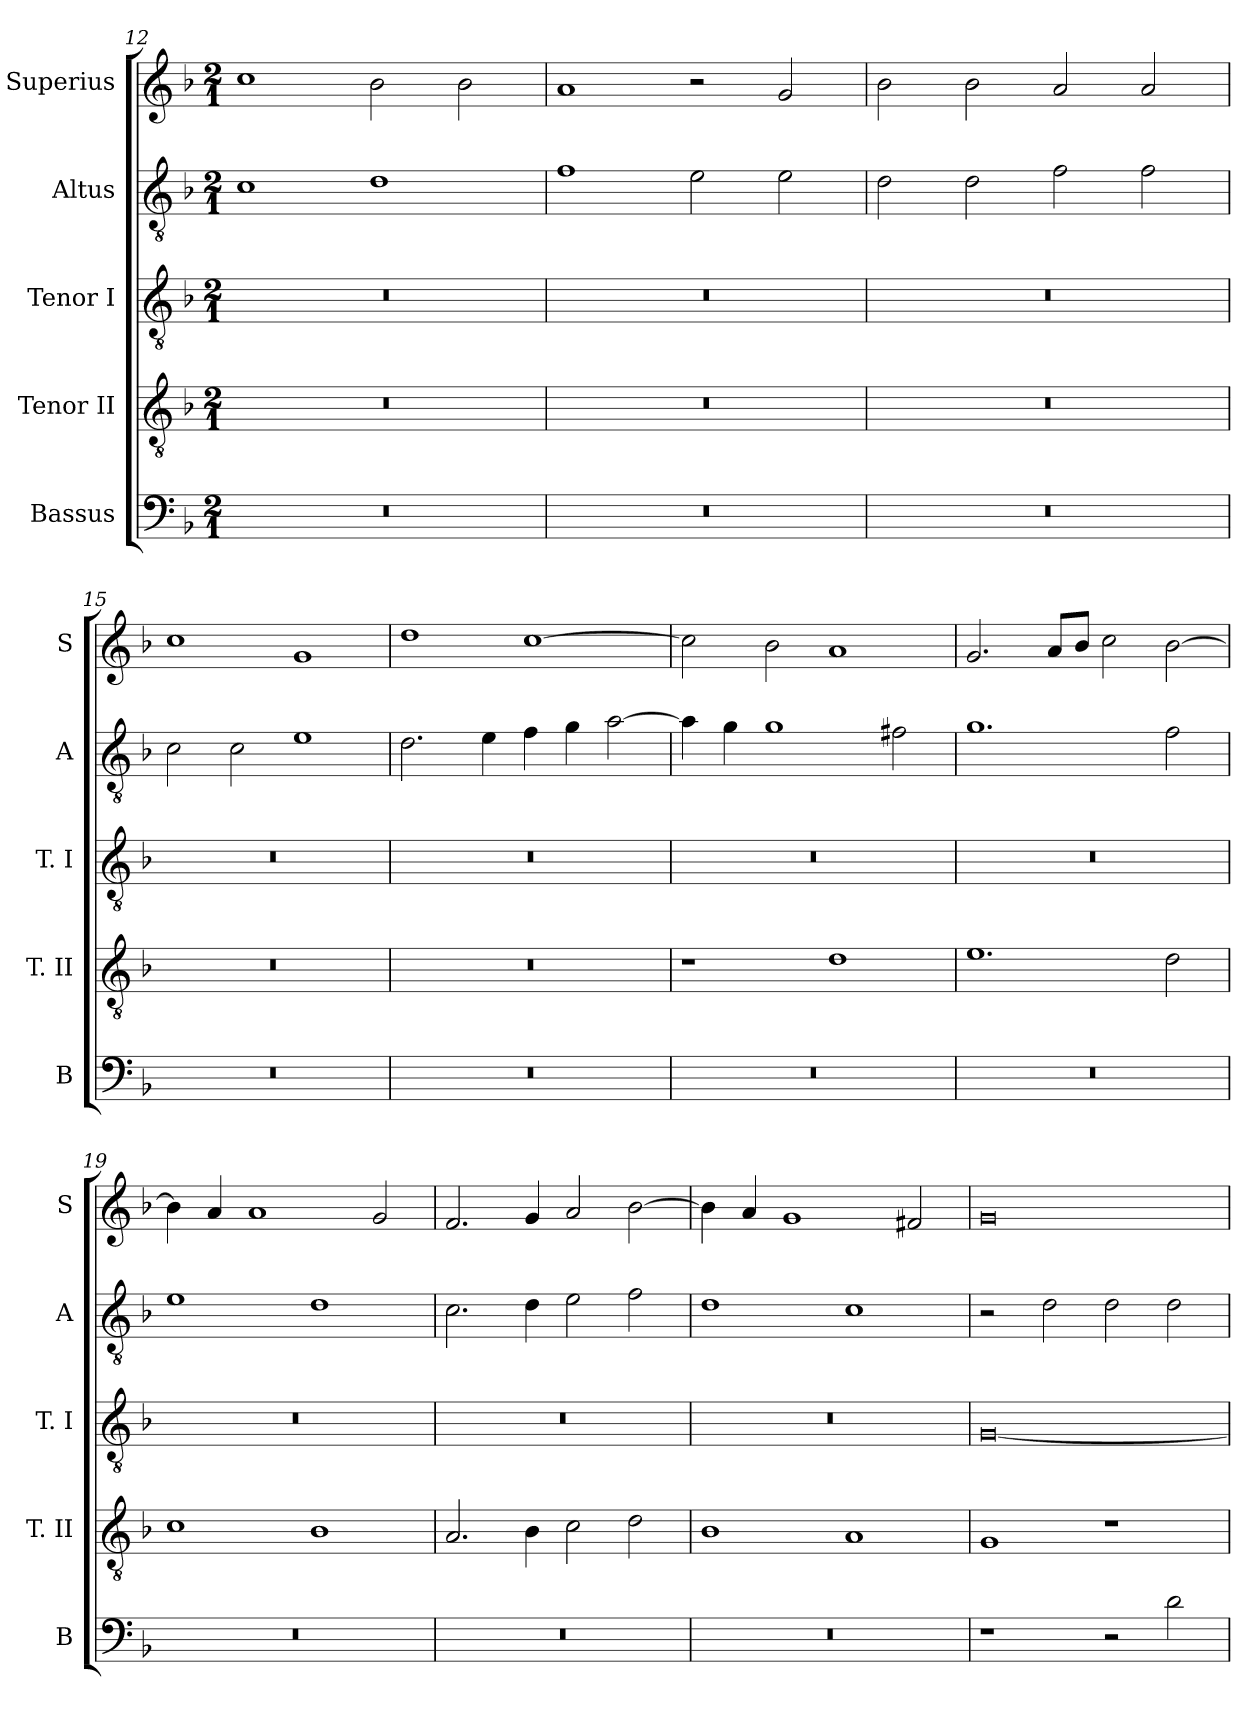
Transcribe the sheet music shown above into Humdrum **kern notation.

**kern	**kern	**kern	**kern	**kern
*part5	*part4	*part3	*part2	*part1
*staff5	*staff4	*staff3	*staff2	*staff1
*I"Bassus	*I"Tenor II	*I"Tenor I	*I"Altus	*I"Superius
*I'B	*I'T. II	*I'T. I	*I'A	*I'S
*clefF4	*clefGv2	*clefGv2	*clefGv2	*clefG2
*k[b-]	*k[b-]	*k[b-]	*k[b-]	*k[b-]
*F:	*F:	*F:	*F:	*F:
*M2/1	*M2/1	*M2/1	*M2/1	*M2/1
=12	=12	=12	=12	=12
0r	0r	0r	1c	1cc
.	.	.	1d	2b-
.	.	.	.	2b-
=13	=13	=13	=13	=13
0r	0r	0r	1f	1a
.	.	.	2e	2r
.	.	.	2e	2g
=14	=14	=14	=14	=14
0r	0r	0r	2d	2b-
.	.	.	2d	2b-
.	.	.	2f	2a
.	.	.	2f	2a
=15	=15	=15	=15	=15
0r	0r	0r	2c	1cc
.	.	.	2c	.
.	.	.	1e	1g
=16	=16	=16	=16	=16
0r	0r	0r	2.d	1dd
.	.	.	4e	.
.	.	.	4f	[1cc
.	.	.	4g	.
.	.	.	[2a	.
=17	=17	=17	=17	=17
0r	1r	0r	4a]	2cc]
.	.	.	4g	.
.	.	.	1g	2b-
.	1d	.	.	1a
.	.	.	2f#X	.
=18	=18	=18	=18	=18
0r	1.e	0r	1.g	2.g
.	.	.	.	8aL
.	.	.	.	8b-J
.	.	.	.	2cc
.	2d	.	2f	[2b-
=19	=19	=19	=19	=19
0r	1c	0r	1e	4b-]
.	.	.	.	4a
.	.	.	.	1a
.	1B-	.	1d	.
.	.	.	.	2g
=20	=20	=20	=20	=20
0r	2.A	0r	2.c	2.f
.	4B-	.	4d	4g
.	2c	.	2e	2a
.	2d	.	2f	[2b-
=21	=21	=21	=21	=21
0r	1B-	0r	1d	4b-]
.	.	.	.	4a
.	.	.	.	1g
.	1A	.	1c	.
.	.	.	.	2f#X
=22	=22	=22	=22	=22
1r	1G	[0G	2r	0g
.	.	.	2d	.
2r	1r	.	2d	.
2d	.	.	2d	.
=	=	=	=	=
*-	*-	*-	*-	*-
